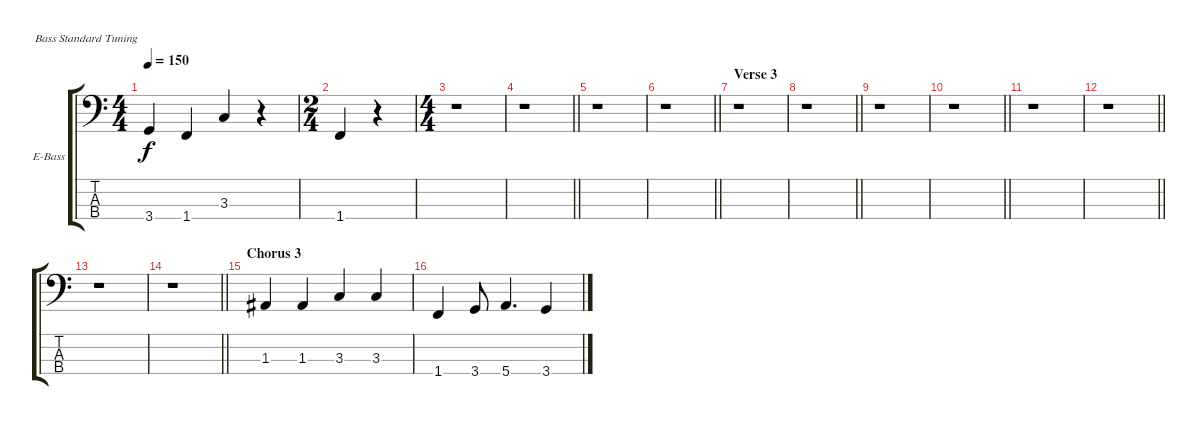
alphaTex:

\bracketExtendMode groupsimilarinstruments
\firstSystemTrackNameOrientation horizontal
\otherSystemsTrackNameOrientation horizontal
\track ("Bass" "E-Bass") {instrument electricbassfinger}
\staff {score tabs}
\tuning (G2 D2 A1 E1)
\ts (4 4)
\tempo 150
\clef f4
\ks c
3.4.4{dy f} 1.4.4 3.3.4 r.4 |
\ts (2 4)
\beaming (8 2 2)
1.4.4 r.4 |
\ts (4 4)
\beaming (8 2 2 2 2)
r.1 |
\barLineRight lightlight
r.1 |
r.1 |
\barLineRight lightlight
r.1 |
\section ("" "Verse 3")
r.1 |
\barLineRight lightlight
r.1 |
r.1 |
\barLineRight lightlight
r.1 |
r.1 |
\barLineRight lightlight
r.1 |
r.1 |
\barLineRight lightlight
r.1 |
\section ("" "Chorus 3")
1.3.4 1.3.4 3.3.4 3.3.4 |
1.4.4 3.4.8 5.4.4{d} 3.4.4
